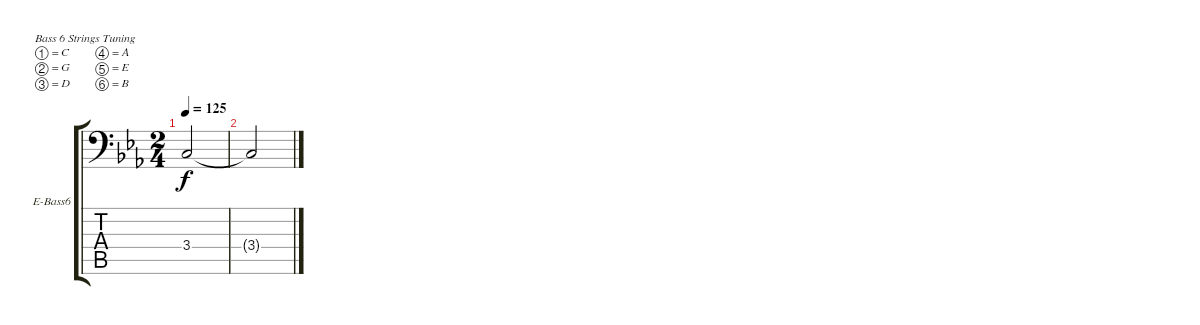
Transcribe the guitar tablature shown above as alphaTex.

\bracketExtendMode groupsimilarinstruments
\firstSystemTrackNameOrientation horizontal
\otherSystemsTrackNameOrientation horizontal
\track ("Бас" "E-Bass6") {instrument electricbassfinger}
\staff {score tabs}
\tuning (C3 G2 D2 A1 E1 B0)
\ts (2 4)
\tempo 125
\clef f4
\ks cminor
3.4{t}.2{dy f} |
3.4{t}.2
